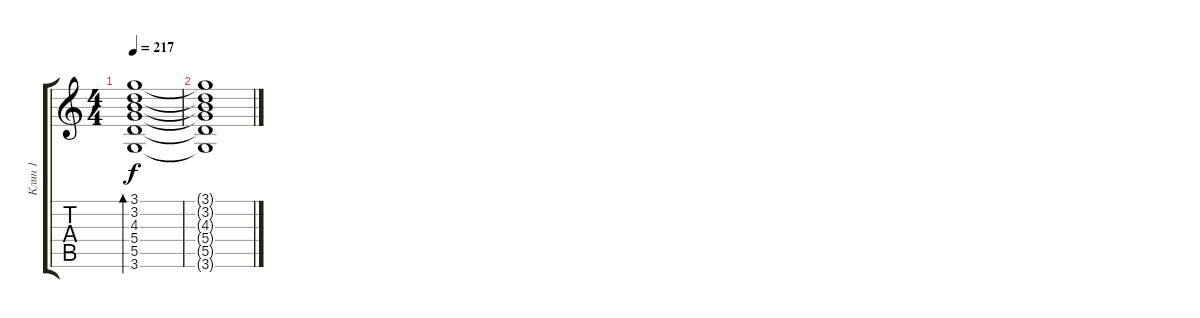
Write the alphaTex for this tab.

\track ("Клин 1" "Клин 1") {instrument electricguitarjazz}
\staff {score tabs}
\tuning (E4 B3 G3 D3 A2 E2) {hide}
\ts (4 4)
\tempo 217
\clef g2
\ks c
(3.1 3.2 4.3 5.4 5.5 3.6).1{bd 60 dy f} |
(3.1{t} 3.2{t} 4.3{t} 5.4{t} 5.5{t} 3.6{t}).1
